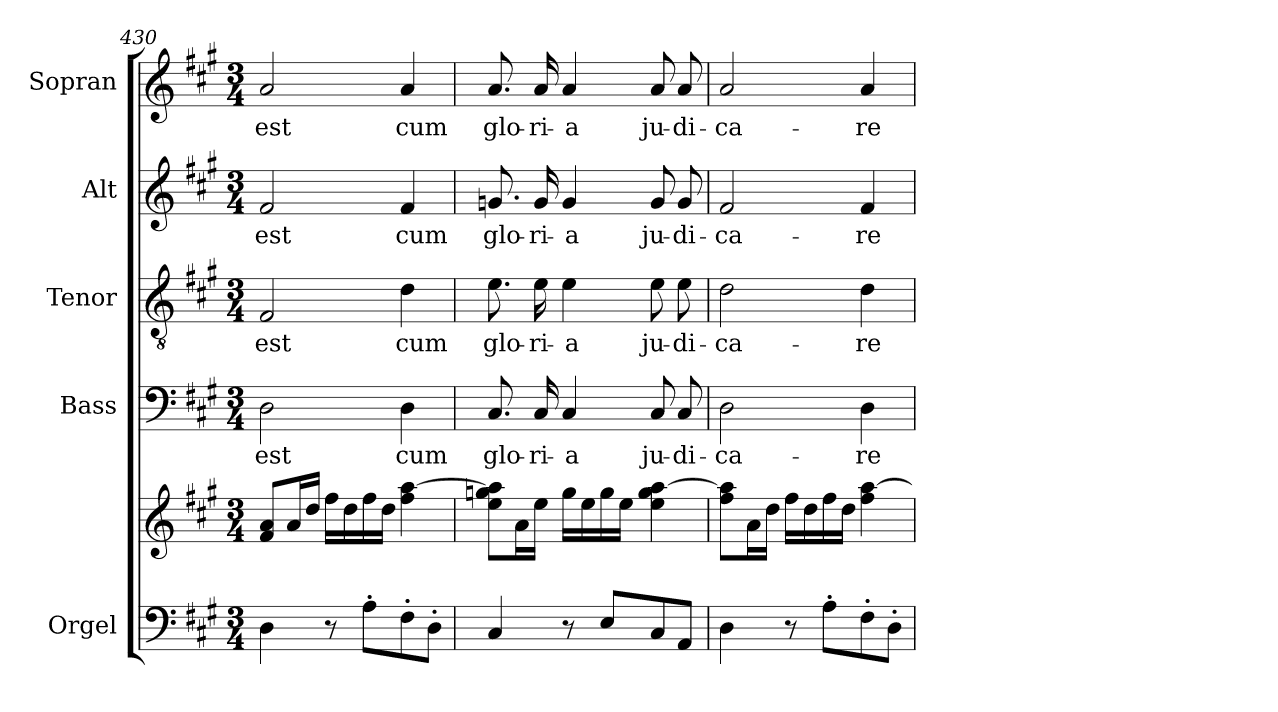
**kern	**kern	**kern	**text	**kern	**text	**kern	**text	**kern	**text
*part5	*part5	*part4	*part4	*part3	*part3	*part2	*part2	*part1	*part1
*staff6	*staff5	*staff4	*staff4	*staff3	*staff3	*staff2	*staff2	*staff1	*staff1
*I"Orgel	*	*I"Bass	*	*I"Tenor	*	*I"Alt	*	*I"Sopran	*
*I'Org.	*	*I'B.	*	*I'T.	*	*I'A.	*	*I'S.	*
*clefF4	*clefG2	*clefF4	*	*clefGv2	*	*clefG2	*	*clefG2	*
*k[f#c#g#]	*k[f#c#g#]	*k[f#c#g#]	*	*k[f#c#g#]	*	*k[f#c#g#]	*	*k[f#c#g#]	*
*A:	*A:	*A:	*	*A:	*	*A:	*	*A:	*
*M3/4	*M3/4	*M3/4	*	*M3/4	*	*M3/4	*	*M3/4	*
=430	=430	=430	=430	=430	=430	=430	=430	=430	=430
!	!	!	!LO:LY:b	!	!LO:LY:b	!	!LO:LY:b	!	!LO:LY:b
4D\	8f#/ 8a/L	2D\	est	2F#/	est	2f#/	est	2a/	est
.	16a/L	.	.	.	.	.	.	.	.
.	16dd/JJ	.	.	.	.	.	.	.	.
8r	16ff#\LL	.	.	.	.	.	.	.	.
.	16dd\	.	.	.	.	.	.	.	.
8A'>\L	16ff#\	.	.	.	.	.	.	.	.
.	16dd\JJ	.	.	.	.	.	.	.	.
!	!	!	!LO:LY:b	!	!LO:LY:b	!	!LO:LY:b	!	!LO:LY:b
8F#'>\	4ff#\ [4aa\	4D\	cum	4d\	cum	4f#/	cum	4a/	cum
8D'>\J	.	.	.	.	.	.	.	.	.
=431	=431	=431	=431	=431	=431	=431	=431	=431	=431
!	!	!	!LO:LY:b	!	!LO:LY:b	!	!LO:LY:b	!	!LO:LY:b
4C#/	8ee\ 8ggn\ 8aa\]L	8.C#/	glo-	8.e\	glo-	8.gn/	glo-	8.a/	glo-
.	16a\L	.	.	.	.	.	.	.	.
!	!	!	!LO:LY:b	!	!LO:LY:b	!	!LO:LY:b	!	!LO:LY:b
.	16ee\JJ	16C#/	-ri-	16e\	-ri-	16g/	-ri-	16a/	-ri-
!	!	!	!LO:LY:b	!	!LO:LY:b	!	!LO:LY:b	!	!LO:LY:b
8r	16gg\LL	4C#/	-a	4e\	-a	4g/	-a	4a/	-a
.	16ee\	.	.	.	.	.	.	.	.
8E/L	16gg\	.	.	.	.	.	.	.	.
.	16ee\JJ	.	.	.	.	.	.	.	.
!	!	!	!LO:LY:b	!	!LO:LY:b	!	!LO:LY:b	!	!LO:LY:b
8C#/	4ee\ 4gg\ [4aa\	8C#/	ju-	8e\	ju-	8g/	ju-	8a/	ju-
!	!	!	!LO:LY:b	!	!LO:LY:b	!	!LO:LY:b	!	!LO:LY:b
8AA/J	.	8C#/	-di-	8e\	-di-	8g/	-di-	8a/	-di-
!!LO:PB:g=z
=432	=432	=432	=432	=432	=432	=432	=432	=432	=432
!	!	!	!LO:LY:b	!	!LO:LY:b	!	!LO:LY:b	!	!LO:LY:b
4D\	8ff#\ 8aa\]L	2D\	-ca-	2d\	-ca-	2f#/	-ca-	2a/	-ca-
.	16a\L	.	.	.	.	.	.	.	.
.	16dd\JJ	.	.	.	.	.	.	.	.
8r	16ff#\LL	.	.	.	.	.	.	.	.
.	16dd\	.	.	.	.	.	.	.	.
8A'>\L	16ff#\	.	.	.	.	.	.	.	.
.	16dd\JJ	.	.	.	.	.	.	.	.
!	!	!	!LO:LY:b	!	!LO:LY:b	!	!LO:LY:b	!	!LO:LY:b
8F#'>\	4ff#\ [4aa\	4D\	-re	4d\	-re	4f#/	-re	4a/	-re
8D'>\J	.	.	.	.	.	.	.	.	.
=	=	=	=	=	=	=	=	=	=
*-	*-	*-	*-	*-	*-	*-	*-	*-	*-
